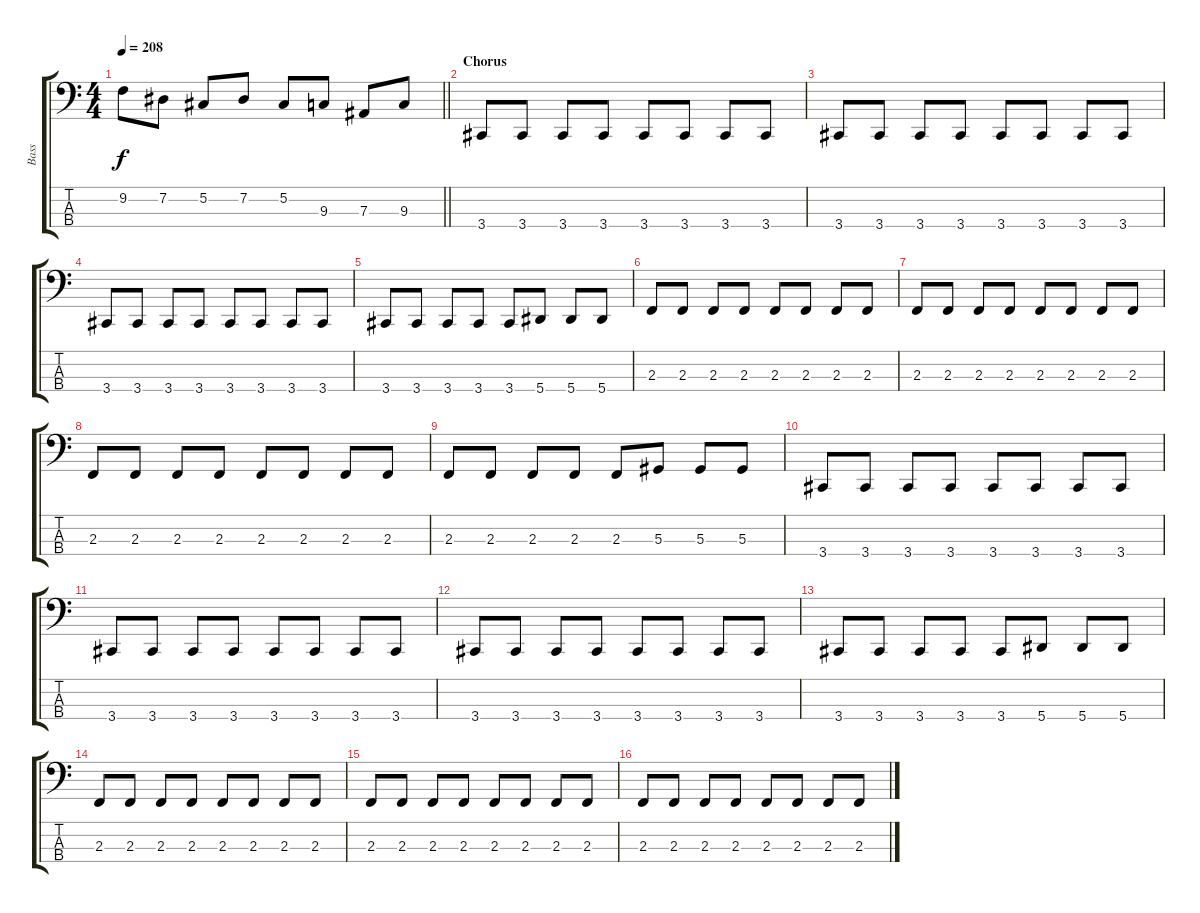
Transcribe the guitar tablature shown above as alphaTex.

\track ("Bass" "Bass") {instrument electricbassfinger}
\staff {score tabs}
\tuning (Db2 Ab1 Eb1 Bb0) {hide}
\ts (4 4)
\tempo 208
\clef f4
\barLineRight lightlight
\ks c
9.2.8{dy f} 7.2.8 5.2.8 7.2.8 5.2.8 9.3.8 7.3.8 9.3.8 |
\section ("" "Chorus")
3.4.8 3.4.8 3.4.8 3.4.8 3.4.8 3.4.8 3.4.8 3.4.8 |
3.4.8 3.4.8 3.4.8 3.4.8 3.4.8 3.4.8 3.4.8 3.4.8 |
3.4.8 3.4.8 3.4.8 3.4.8 3.4.8 3.4.8 3.4.8 3.4.8 |
3.4.8 3.4.8 3.4.8 3.4.8 3.4.8 5.4.8 5.4.8 5.4.8 |
2.3.8 2.3.8 2.3.8 2.3.8 2.3.8 2.3.8 2.3.8 2.3.8 |
2.3.8 2.3.8 2.3.8 2.3.8 2.3.8 2.3.8 2.3.8 2.3.8 |
2.3.8 2.3.8 2.3.8 2.3.8 2.3.8 2.3.8 2.3.8 2.3.8 |
2.3.8 2.3.8 2.3.8 2.3.8 2.3.8 5.3.8 5.3.8 5.3.8 |
3.4.8 3.4.8 3.4.8 3.4.8 3.4.8 3.4.8 3.4.8 3.4.8 |
3.4.8 3.4.8 3.4.8 3.4.8 3.4.8 3.4.8 3.4.8 3.4.8 |
3.4.8 3.4.8 3.4.8 3.4.8 3.4.8 3.4.8 3.4.8 3.4.8 |
3.4.8 3.4.8 3.4.8 3.4.8 3.4.8 5.4.8 5.4.8 5.4.8 |
2.3.8 2.3.8 2.3.8 2.3.8 2.3.8 2.3.8 2.3.8 2.3.8 |
2.3.8 2.3.8 2.3.8 2.3.8 2.3.8 2.3.8 2.3.8 2.3.8 |
2.3.8 2.3.8 2.3.8 2.3.8 2.3.8 2.3.8 2.3.8 2.3.8
